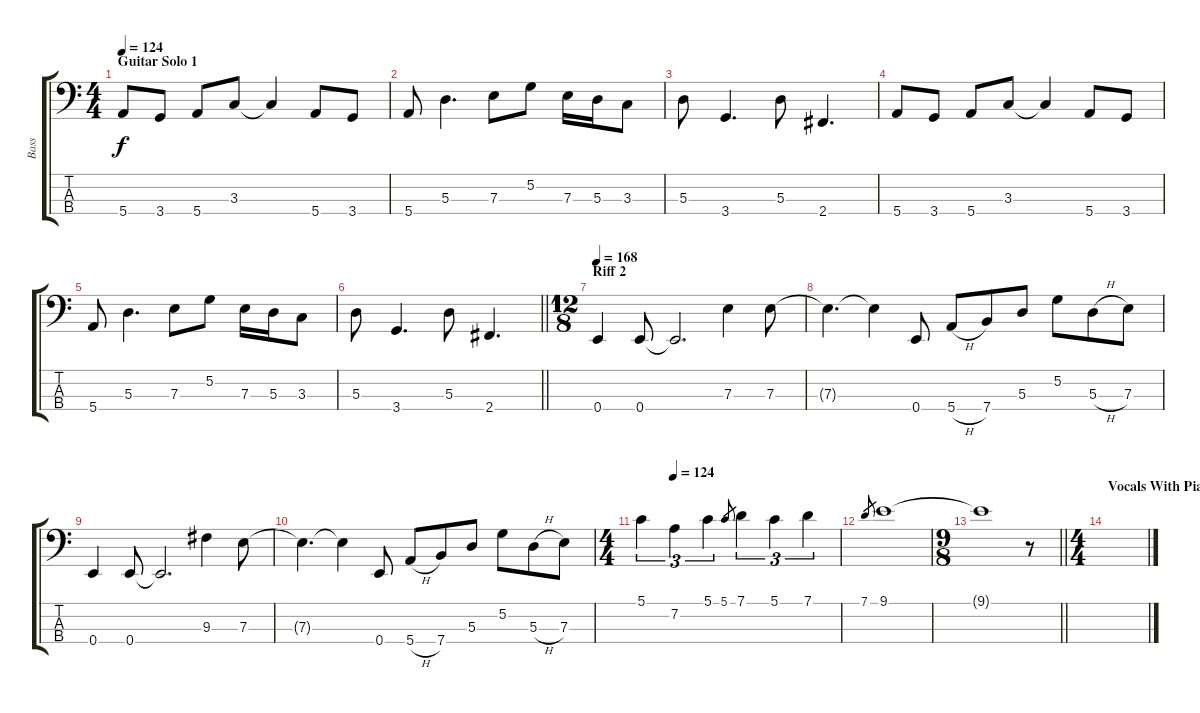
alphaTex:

\track ("Bass" "Bass") {instrument electricbassfinger}
\staff {score tabs}
\tuning (G2 D2 A1 E1) {hide}
\ts (4 4)
\section ("" "Guitar Solo 1")
\tempo 124
\clef f4
\ks c
5.4.8{dy f} 3.4.8 5.4.8 3.3.8 3.3{t}.4 5.4.8 3.4.8 |
5.4.8 5.3.4{d} 7.3.8 5.2.8 7.3.16 5.3.16 3.3.8 |
5.3.8 3.4.4{d} 5.3.8 2.4.4{d} |
5.4.8 3.4.8 5.4.8 3.3.8 3.3{t}.4 5.4.8 3.4.8 |
5.4.8 5.3.4{d} 7.3.8 5.2.8 7.3.16 5.3.16 3.3.8 |
\barLineRight lightlight
5.3.8 3.4.4{d} 5.3.8 2.4.4{d} |
\ts (12 8)
\section ("" "Riff 2")
\tempo 168
0.4.4 0.4.8 0.4{t}.2{d} 7.3.4 7.3.8 |
7.3{t}.4{d} 7.3{t}.4 0.4.8 5.4{h}.8 7.4.8 5.3.8 5.2.8 5.3{h}.8 7.3.8 |
0.4.4 0.4.8 0.4{t}.2{d} 9.3.4 7.3.8 |
7.3{t}.4{d} 7.3{t}.4 0.4.8 5.4{h}.8 7.4.8 5.3.8 5.2.8 5.3{h}.8 7.3.8 |
\ts (4 4)
\tempo (124 0.16666666666666666)
5.1.4{tu (3 2)} 7.2.4{tu (3 2)} 5.1.4{tu (3 2)} 5.1.8{gr} 7.1.4{tu (3 2)} 5.1.4{tu (3 2)} 7.1.4{tu (3 2)} |
7.1.8{gr} 9.1.1 |
\ts (9 8)
\barLineRight lightlight
9.1{t}.1 r.8 |
\ts (4 4)
\section ("" "Vocals With Piano")
